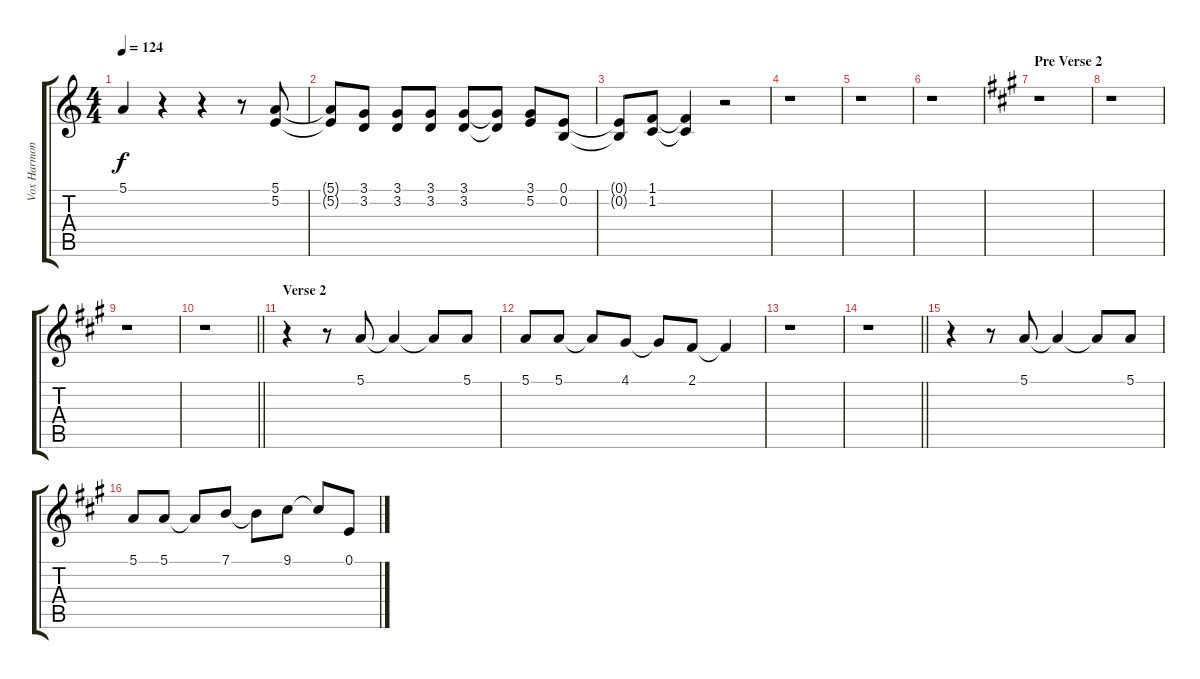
\track ("Vox Harmony" "Vox Harmon") {instrument choiraahs}
\staff {score tabs}
\tuning (E4 B3 G3 D3 A2 E2) {hide}
\ts (4 4)
\tempo 124
\clef g2
\ks aminor
5.1.4{dy f} r.4 r.4 r.8 (5.1 5.2).8 |
(5.1{t} 5.2{t}).8 (3.1 3.2).8 (3.1 3.2).8 (3.1 3.2).8 (3.1 3.2).8 (3.1{t} 3.2{t}).8 (3.1 5.2).8 (0.1 0.2).8 |
(0.1{t} 0.2{t}).8 (1.1 1.2).8 (1.1{t} 1.2{t}).4 r.2 |
r.1 |
r.1 |
r.1 |
\section ("" "Pre Verse 2")
\ks a
r.1 |
r.1 |
r.1 |
\barLineRight lightlight
r.1 |
\section ("" "Verse 2")
r.4 r.8 5.1.8 5.1{t}.4 5.1{t}.8 5.1.8 |
5.1.8 5.1.8 5.1{t}.8 4.1.8 4.1{t}.8 2.1.8 2.1{t}.4 |
r.1 |
\barLineRight lightlight
r.1 |
r.4 r.8 5.1.8 5.1{t}.4 5.1{t}.8 5.1.8 |
5.1.8 5.1.8 5.1{t}.8 7.1.8 7.1{t}.8 9.1.8 9.1{t}.8 0.1.8
